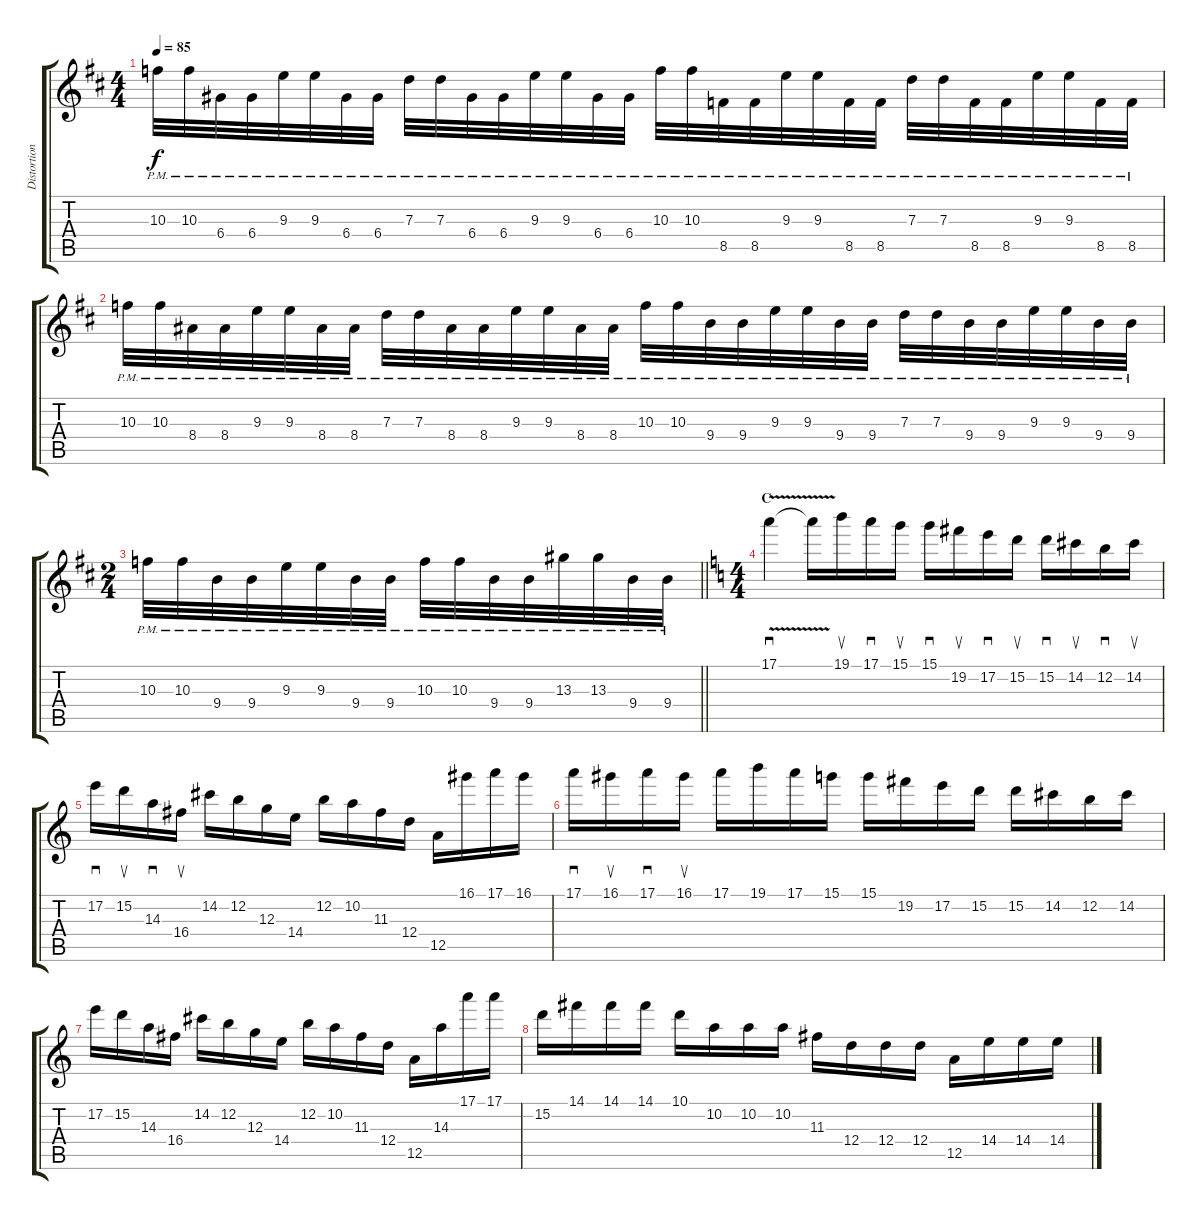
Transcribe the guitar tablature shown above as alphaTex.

\track ("Distortion Guitar" "Distortion") {instrument overdrivenguitar}
\staff {score tabs}
\tuning (E4 B3 G3 D3 A2 E2) {hide}
\ts (4 4)
\tempo 85
\clef g2
\ks d
10.3{pm}.32{dy f} 10.3{pm}.32 6.4{pm}.32 6.4{pm}.32 9.3{pm}.32 9.3{pm}.32 6.4{pm}.32 6.4{pm}.32 7.3{pm}.32 7.3{pm}.32 6.4{pm}.32 6.4{pm}.32 9.3{pm}.32 9.3{pm}.32 6.4{pm}.32 6.4{pm}.32 10.3{pm}.32 10.3{pm}.32 8.5{pm}.32 8.5{pm}.32 9.3{pm}.32 9.3{pm}.32 8.5{pm}.32 8.5{pm}.32 7.3{pm}.32 7.3{pm}.32 8.5{pm}.32 8.5{pm}.32 9.3{pm}.32 9.3{pm}.32 8.5{pm}.32 8.5{pm}.32 |
10.3{pm}.32 10.3{pm}.32 8.4{pm}.32 8.4{pm}.32 9.3{pm}.32 9.3{pm}.32 8.4{pm}.32 8.4{pm}.32 7.3{pm}.32 7.3{pm}.32 8.4{pm}.32 8.4{pm}.32 9.3{pm}.32 9.3{pm}.32 8.4{pm}.32 8.4{pm}.32 10.3{pm}.32 10.3{pm}.32 9.4{pm}.32 9.4{pm}.32 9.3{pm}.32 9.3{pm}.32 9.4{pm}.32 9.4{pm}.32 7.3{pm}.32 7.3{pm}.32 9.4{pm}.32 9.4{pm}.32 9.3{pm}.32 9.3{pm}.32 9.4{pm}.32 9.4{pm}.32 |
\ts (2 4)
\barLineRight lightlight
10.3{pm}.32 10.3{pm}.32 9.4{pm}.32 9.4{pm}.32 9.3{pm}.32 9.3{pm}.32 9.4{pm}.32 9.4{pm}.32 10.3{pm}.32 10.3{pm}.32 9.4{pm}.32 9.4{pm}.32 13.3{pm}.32 13.3{pm}.32 9.4{pm}.32 9.4{pm}.32 |
\ts (4 4)
\section ("" "C")
\ks c
17.1{v}.4{sd} 17.1{t}.16 19.1.16{su} 17.1.16{sd} 15.1.16{su} 15.1.16{sd} 19.2.16{su} 17.2.16{sd} 15.2.16{su} 15.2.16{sd} 14.2.16{su} 12.2.16{sd} 14.2.16{su} |
17.2.16{sd} 15.2.16{su} 14.3.16{sd} 16.4.16{su} 14.2.16 12.2.16 12.3.16 14.4.16 12.2.16 10.2.16 11.3.16 12.4.16 12.5.16 16.1.16 17.1.16 16.1.16 |
17.1.16{sd} 16.1.16{su} 17.1.16{sd} 16.1.16{su} 17.1.16 19.1.16 17.1.16 15.1.16 15.1.16 19.2.16 17.2.16 15.2.16 15.2.16 14.2.16 12.2.16 14.2.16 |
17.2.16 15.2.16 14.3.16 16.4.16 14.2.16 12.2.16 12.3.16 14.4.16 12.2.16 10.2.16 11.3.16 12.4.16 12.5.16 14.3.16 17.1.16 17.1.16 |
15.2.16 14.1.16 14.1.16 14.1.16 10.1.16 10.2.16 10.2.16 10.2.16 11.3.16 12.4.16 12.4.16 12.4.16 12.5.16 14.4.16 14.4.16 14.4.16
